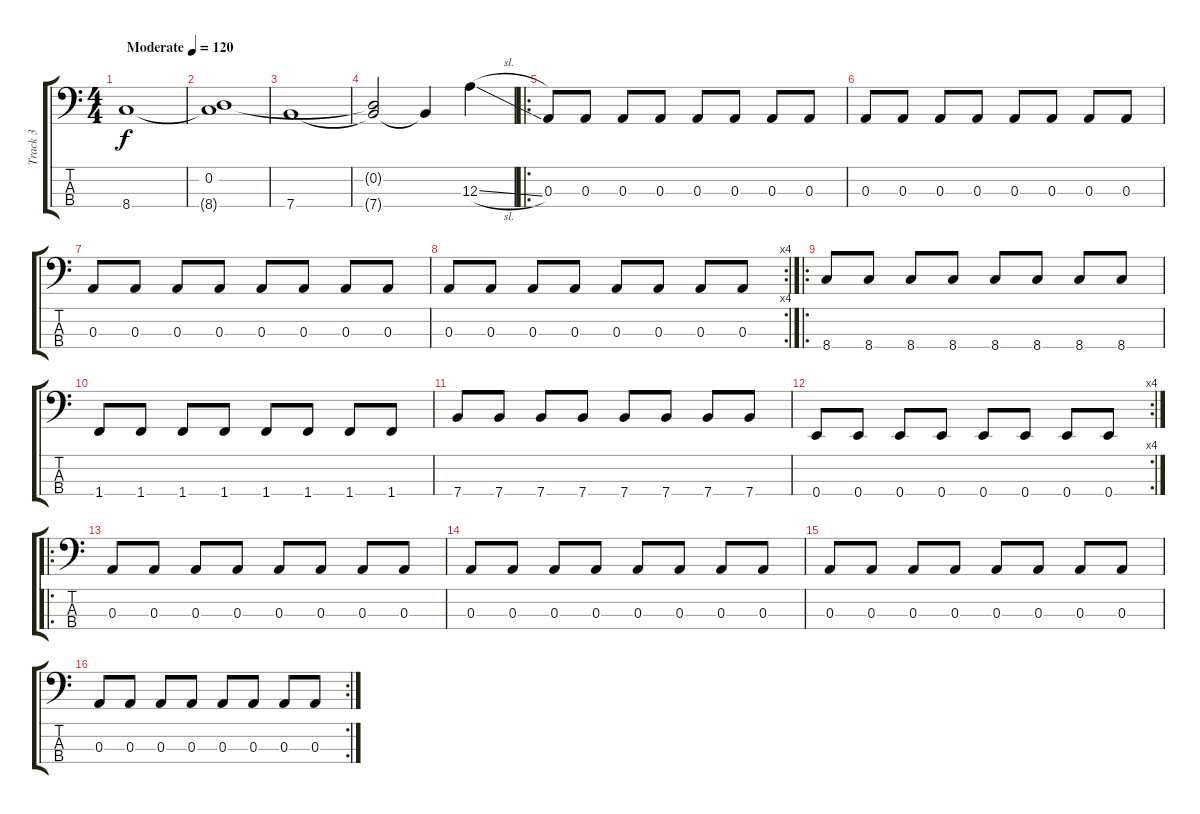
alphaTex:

\track ("Track 3" "Track 3") {instrument electricbassfinger}
\staff {score tabs}
\tuning (G2 D2 A1 E1) {hide}
\ts (4 4)
\tempo (120 "Moderate")
\clef f4
\ks c
8.4.1{dy f instrument electricbassfinger} |
(0.2 8.4{t}).1 |
7.4.1 |
(0.2{t} 7.4{t}).2 7.4{t}.4 12.3{sl}.4 |
\ro
0.3.8 0.3.8 0.3.8 0.3.8 0.3.8 0.3.8 0.3.8 0.3.8 |
0.3.8 0.3.8 0.3.8 0.3.8 0.3.8 0.3.8 0.3.8 0.3.8 |
0.3.8 0.3.8 0.3.8 0.3.8 0.3.8 0.3.8 0.3.8 0.3.8 |
\rc 4
0.3.8 0.3.8 0.3.8 0.3.8 0.3.8 0.3.8 0.3.8 0.3.8 |
\ro
8.4.8 8.4.8 8.4.8 8.4.8 8.4.8 8.4.8 8.4.8 8.4.8 |
1.4.8 1.4.8 1.4.8 1.4.8 1.4.8 1.4.8 1.4.8 1.4.8 |
7.4.8 7.4.8 7.4.8 7.4.8 7.4.8 7.4.8 7.4.8 7.4.8 |
\rc 4
0.4.8 0.4.8 0.4.8 0.4.8 0.4.8 0.4.8 0.4.8 0.4.8 |
\ro
0.3.8 0.3.8 0.3.8 0.3.8 0.3.8 0.3.8 0.3.8 0.3.8 |
0.3.8 0.3.8 0.3.8 0.3.8 0.3.8 0.3.8 0.3.8 0.3.8 |
0.3.8 0.3.8 0.3.8 0.3.8 0.3.8 0.3.8 0.3.8 0.3.8 |
\rc 2
0.3.8 0.3.8 0.3.8 0.3.8 0.3.8 0.3.8 0.3.8 0.3.8
